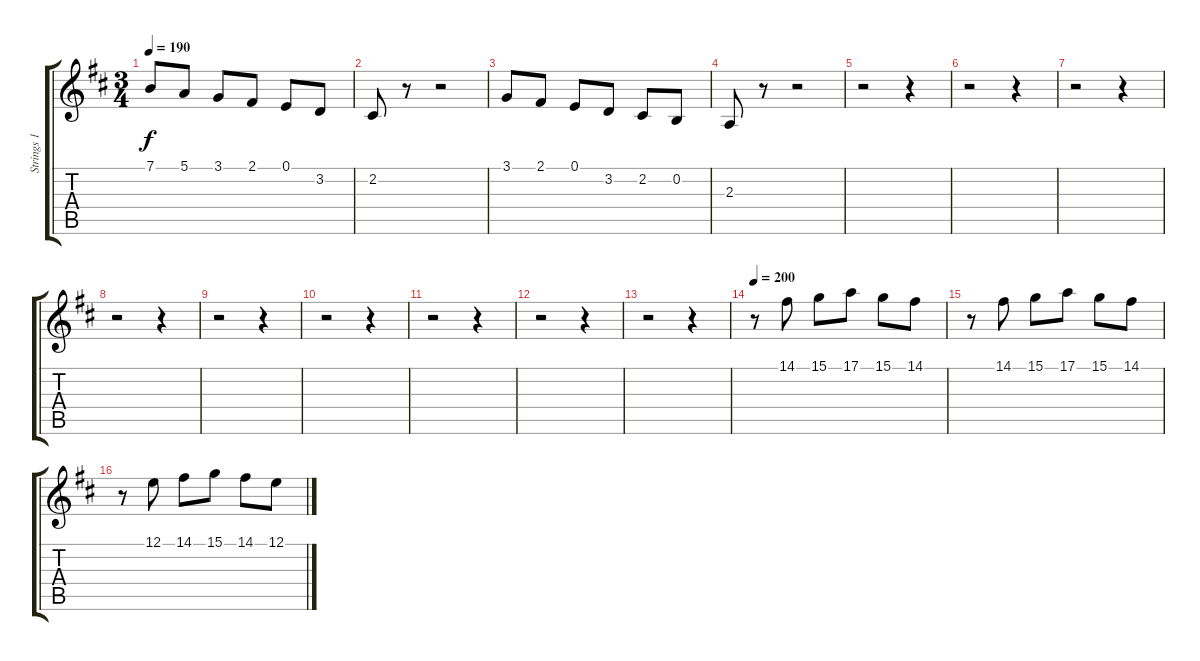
\track ("Strings 1" "Strings 1") {instrument stringensemble1}
\staff {score tabs}
\tuning (E4 B3 G3 D3 A2 E2) {hide}
\ts (3 4)
\tempo 190
\clef g2
\ks d
7.1.8{dy f} 5.1.8 3.1.8 2.1.8 0.1.8 3.2.8 |
2.2.8 r.8 r.2 |
3.1.8 2.1.8 0.1.8 3.2.8 2.2.8 0.2.8 |
2.3.8 r.8 r.2 |
r.2 r.4 |
r.2 r.4 |
r.2 r.4 |
r.2 r.4 |
r.2 r.4 |
r.2 r.4 |
r.2 r.4 |
r.2 r.4 |
r.2 r.4 |
\tempo 200
r.8 14.1.8 15.1.8 17.1.8 15.1.8 14.1.8 |
r.8 14.1.8 15.1.8 17.1.8 15.1.8 14.1.8 |
r.8 12.1.8 14.1.8 15.1.8 14.1.8 12.1.8
